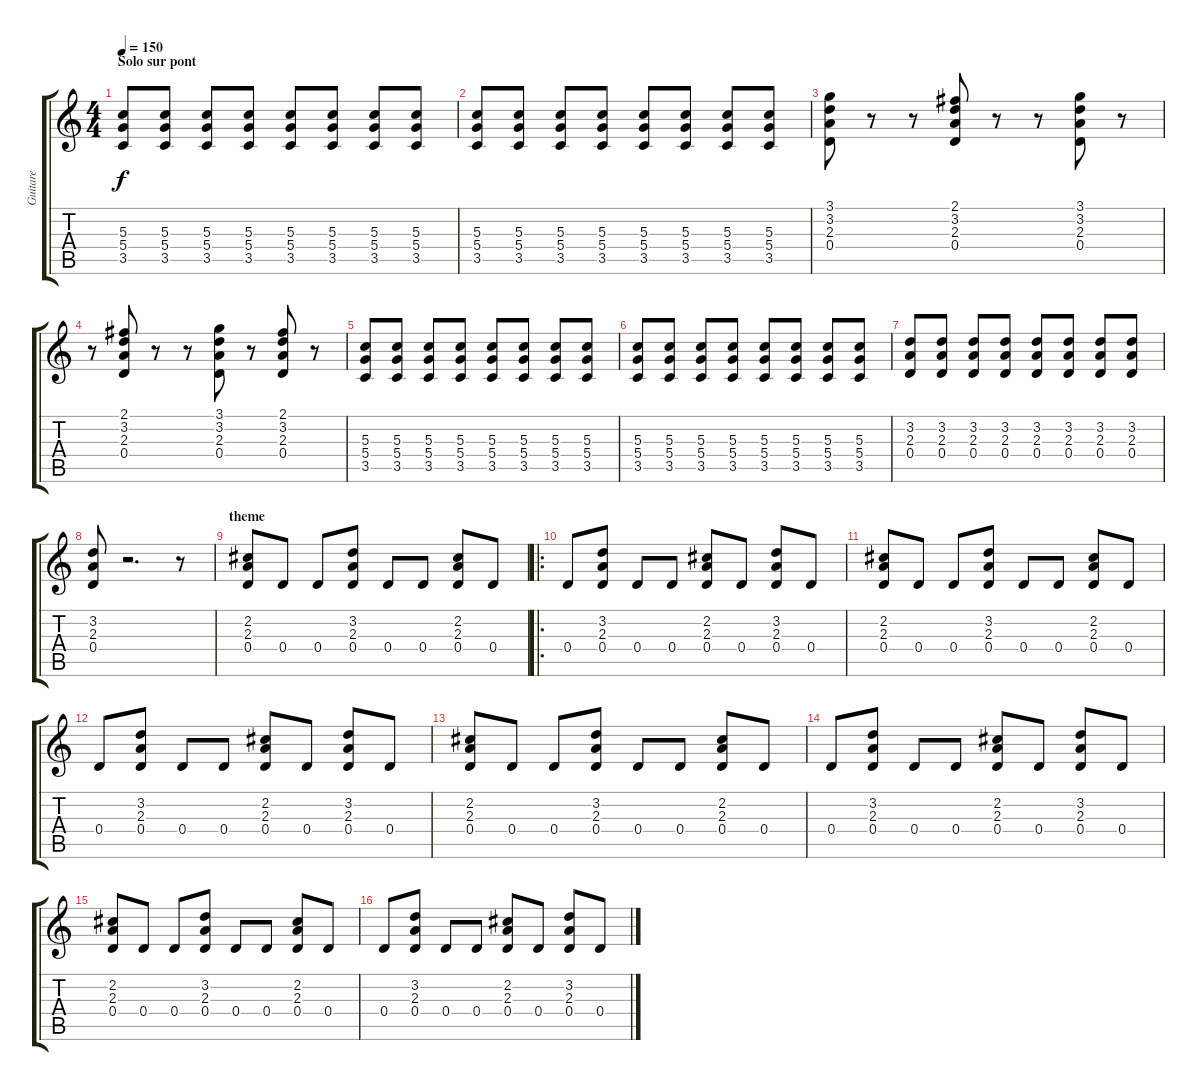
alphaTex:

\track ("Guitare" "Guitare") {instrument electricguitarmuted}
\staff {score tabs}
\tuning (E4 B3 G3 D3 A2 E2) {hide}
\ts (4 4)
\section ("" "Solo sur pont")
\tempo 150
\clef g2
\ks c
(5.3 5.4 3.5).8{dy f} (5.3 5.4 3.5).8 (5.3 5.4 3.5).8 (5.3 5.4 3.5).8 (5.3 5.4 3.5).8 (5.3 5.4 3.5).8 (5.3 5.4 3.5).8 (5.3 5.4 3.5).8 |
(5.3 5.4 3.5).8 (5.3 5.4 3.5).8 (5.3 5.4 3.5).8 (5.3 5.4 3.5).8 (5.3 5.4 3.5).8 (5.3 5.4 3.5).8 (5.3 5.4 3.5).8 (5.3 5.4 3.5).8 |
(3.1 3.2 2.3 0.4).8 r.8 r.8 (2.1 3.2 2.3 0.4).8 r.8 r.8 (3.1 3.2 2.3 0.4).8 r.8 |
r.8 (2.1 3.2 2.3 0.4).8 r.8 r.8 (3.1 3.2 2.3 0.4).8 r.8 (2.1 3.2 2.3 0.4).8 r.8 |
(5.3 5.4 3.5).8 (5.3 5.4 3.5).8 (5.3 5.4 3.5).8 (5.3 5.4 3.5).8 (5.3 5.4 3.5).8 (5.3 5.4 3.5).8 (5.3 5.4 3.5).8 (5.3 5.4 3.5).8 |
(5.3 5.4 3.5).8 (5.3 5.4 3.5).8 (5.3 5.4 3.5).8 (5.3 5.4 3.5).8 (5.3 5.4 3.5).8 (5.3 5.4 3.5).8 (5.3 5.4 3.5).8 (5.3 5.4 3.5).8 |
(3.2 2.3 0.4).8 (3.2 2.3 0.4).8 (3.2 2.3 0.4).8 (3.2 2.3 0.4).8 (3.2 2.3 0.4).8 (3.2 2.3 0.4).8 (3.2 2.3 0.4).8 (3.2 2.3 0.4).8 |
(3.2 2.3 0.4).8 r.2{d} r.8 |
\section ("" "theme")
(2.2 2.3 0.4).8 0.4.8 0.4.8 (3.2 2.3 0.4).8 0.4.8 0.4.8 (2.2 2.3 0.4).8 0.4.8 |
\ro
0.4.8 (3.2 2.3 0.4).8 0.4.8 0.4.8 (2.2 2.3 0.4).8 0.4.8 (3.2 2.3 0.4).8 0.4.8 |
(2.2 2.3 0.4).8 0.4.8 0.4.8 (3.2 2.3 0.4).8 0.4.8 0.4.8 (2.2 2.3 0.4).8 0.4.8 |
0.4.8 (3.2 2.3 0.4).8 0.4.8 0.4.8 (2.2 2.3 0.4).8 0.4.8 (3.2 2.3 0.4).8 0.4.8 |
(2.2 2.3 0.4).8 0.4.8 0.4.8 (3.2 2.3 0.4).8 0.4.8 0.4.8 (2.2 2.3 0.4).8 0.4.8 |
0.4.8 (3.2 2.3 0.4).8 0.4.8 0.4.8 (2.2 2.3 0.4).8 0.4.8 (3.2 2.3 0.4).8 0.4.8 |
(2.2 2.3 0.4).8 0.4.8 0.4.8 (3.2 2.3 0.4).8 0.4.8 0.4.8 (2.2 2.3 0.4).8 0.4.8 |
0.4.8 (3.2 2.3 0.4).8 0.4.8 0.4.8 (2.2 2.3 0.4).8 0.4.8 (3.2 2.3 0.4).8 0.4.8
